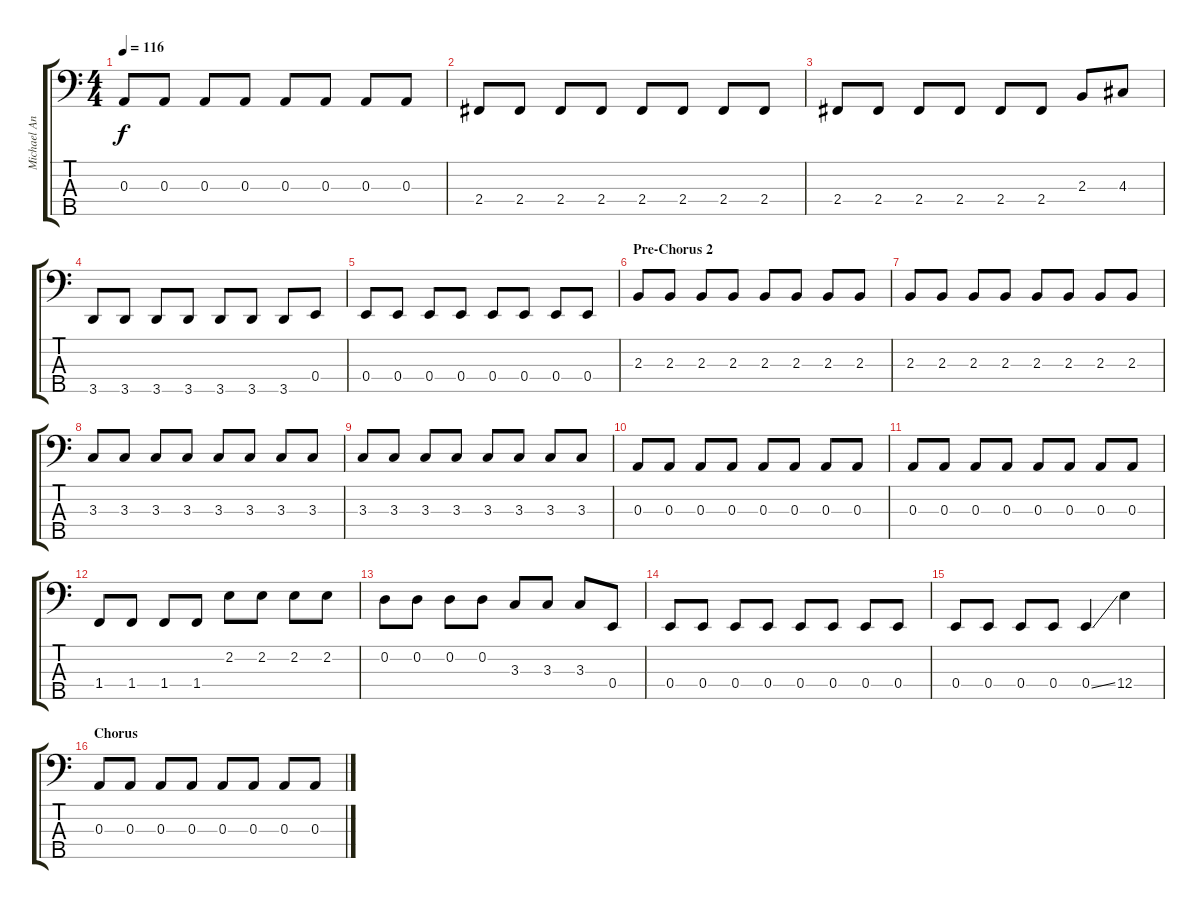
\track ("Michael Anthony" "Michael An") {instrument electricbasspick}
\staff {score tabs}
\tuning (G2 D2 A1 E1 B0) {hide}
\ts (4 4)
\tempo 116
\clef f4
\ks c
0.3.8{dy f} 0.3.8 0.3.8 0.3.8 0.3.8 0.3.8 0.3.8 0.3.8 |
2.4.8 2.4.8 2.4.8 2.4.8 2.4.8 2.4.8 2.4.8 2.4.8 |
2.4.8 2.4.8 2.4.8 2.4.8 2.4.8 2.4.8 2.3.8 4.3.8 |
3.5.8 3.5.8 3.5.8 3.5.8 3.5.8 3.5.8 3.5.8 0.4.8 |
0.4.8 0.4.8 0.4.8 0.4.8 0.4.8 0.4.8 0.4.8 0.4.8 |
\section ("" "Pre-Chorus 2")
2.3.8 2.3.8 2.3.8 2.3.8 2.3.8 2.3.8 2.3.8 2.3.8 |
2.3.8 2.3.8 2.3.8 2.3.8 2.3.8 2.3.8 2.3.8 2.3.8 |
3.3.8 3.3.8 3.3.8 3.3.8 3.3.8 3.3.8 3.3.8 3.3.8 |
3.3.8 3.3.8 3.3.8 3.3.8 3.3.8 3.3.8 3.3.8 3.3.8 |
0.3.8 0.3.8 0.3.8 0.3.8 0.3.8 0.3.8 0.3.8 0.3.8 |
0.3.8 0.3.8 0.3.8 0.3.8 0.3.8 0.3.8 0.3.8 0.3.8 |
1.4.8 1.4.8 1.4.8 1.4.8 2.2.8 2.2.8 2.2.8 2.2.8 |
0.2.8 0.2.8 0.2.8 0.2.8 3.3.8 3.3.8 3.3.8 0.4.8 |
0.4.8 0.4.8 0.4.8 0.4.8 0.4.8 0.4.8 0.4.8 0.4.8 |
0.4.8 0.4.8 0.4.8 0.4.8 0.4{ss}.4 12.4.4 |
\section ("" "Chorus")
0.3.8 0.3.8 0.3.8 0.3.8 0.3.8 0.3.8 0.3.8 0.3.8
